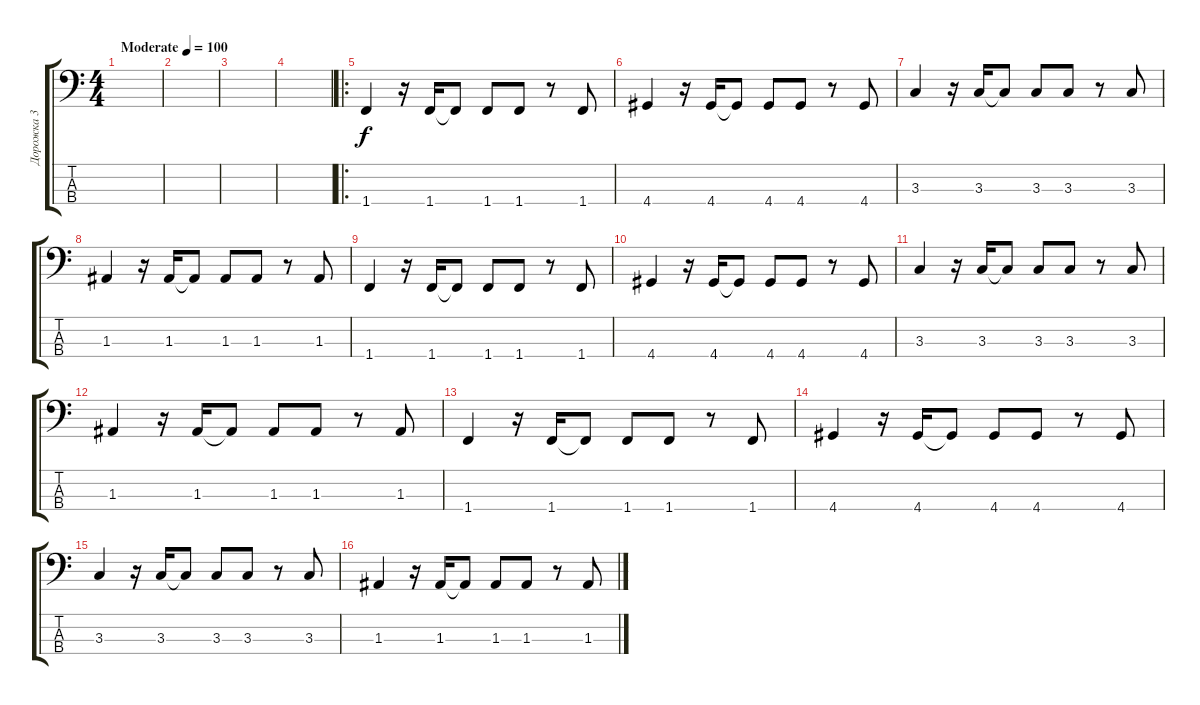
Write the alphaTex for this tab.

\track ("Дорожка 3" "Дорожка 3") {instrument electricbassfinger}
\staff {score tabs}
\tuning (G2 D2 A1 E1) {hide}
\ts (4 4)
\tempo (100 "Moderate")
\clef f4
\ks c
|
|
|
|
\ro
1.4.4 r.16 1.4.16 1.4{t}.8 1.4.8 1.4.8 r.8 1.4.8 |
4.4.4 r.16 4.4.16 4.4{t}.8 4.4.8 4.4.8 r.8 4.4.8 |
3.3.4 r.16 3.3.16 3.3{t}.8 3.3.8 3.3.8 r.8 3.3.8 |
1.3.4 r.16 1.3.16 1.3{t}.8 1.3.8 1.3.8 r.8 1.3.8 |
1.4.4 r.16 1.4.16 1.4{t}.8 1.4.8 1.4.8 r.8 1.4.8 |
4.4.4 r.16 4.4.16 4.4{t}.8 4.4.8 4.4.8 r.8 4.4.8 |
3.3.4 r.16 3.3.16 3.3{t}.8 3.3.8 3.3.8 r.8 3.3.8 |
1.3.4 r.16 1.3.16 1.3{t}.8 1.3.8 1.3.8 r.8 1.3.8 |
1.4.4 r.16 1.4.16 1.4{t}.8 1.4.8 1.4.8 r.8 1.4.8 |
4.4.4 r.16 4.4.16 4.4{t}.8 4.4.8 4.4.8 r.8 4.4.8 |
3.3.4 r.16 3.3.16 3.3{t}.8 3.3.8 3.3.8 r.8 3.3.8 |
1.3.4 r.16 1.3.16 1.3{t}.8 1.3.8 1.3.8 r.8 1.3.8
